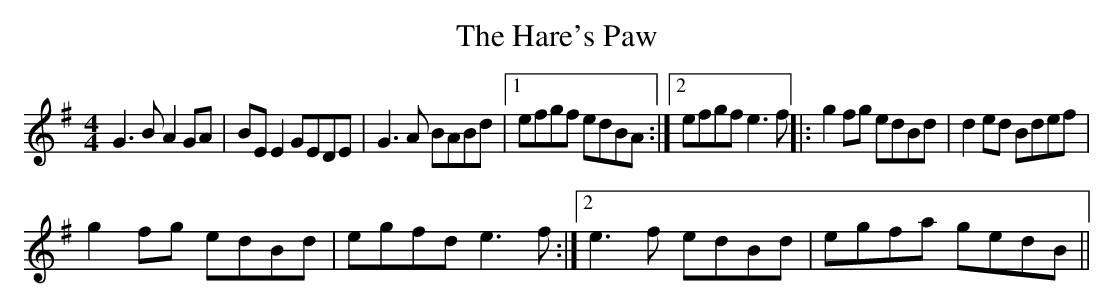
X:1
T: The Hare's Paw
M: 4/4
L: 1/8
K: Gmaj
G3B A2GA|BEE2 GEDE|G3 A BABd|1 efgf edBA:|2 efgf e3 f||
|:g2fg edBd|d2 ed Bdef|! g2fg edBd|
egfd e3 f:|2 e3f edBd|egfa gedB||
